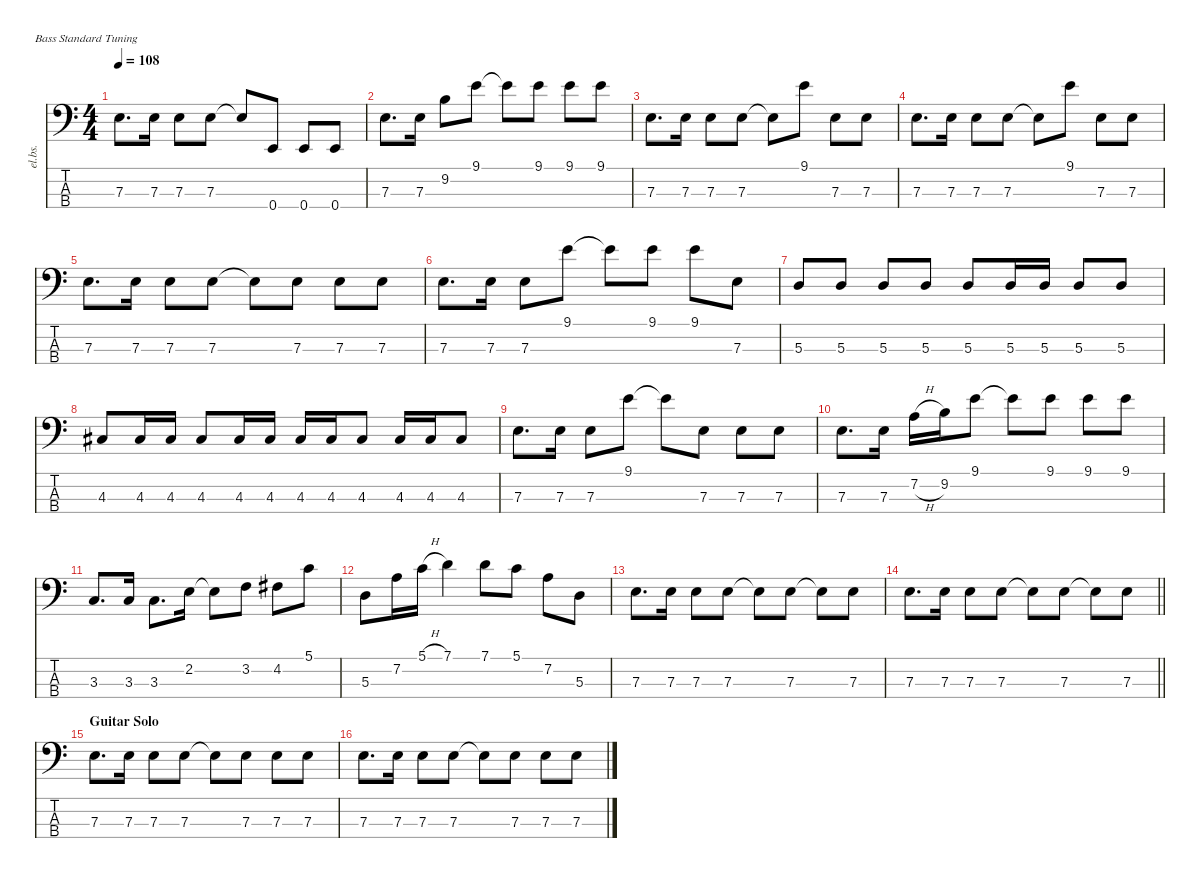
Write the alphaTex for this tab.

\defaultSystemsLayout 4
\hideDynamics
\bracketExtendMode nobrackets
\otherSystemsTrackNameOrientation horizontal
\track ("Bass" "el.bs.") {instrument electricbassfinger}
\staff {score tabs}
\tuning (G2 D2 A1 E1)
\ts (4 4)
\tempo 108
\clef f4
\ks c
7.3.8{d dy f beam Down} 7.3.16{beam Down} 7.3.8{beam Down} 7.3.8{beam Down} 7.3{t}.8{beam Up} 0.4.8{beam Up} 0.4.8{beam Up} 0.4.8{beam Up} |
7.3.8{d beam Down} 7.3.16{beam Down} 9.2.8{beam Down} 9.1.8{beam Down} 9.1{t}.8{beam Down} 9.1.8{beam Down} 9.1.8{beam Down} 9.1.8{beam Down} |
7.3.8{d beam Down} 7.3.16{beam Down} 7.3.8{beam Down} 7.3.8{beam Down} 7.3{t}.8{beam Down} 9.1.8{beam Down} 7.3.8{beam Down} 7.3.8{beam Down} |
7.3.8{d beam Down} 7.3.16{beam Down} 7.3.8{beam Down} 7.3.8{beam Down} 7.3{t}.8{beam Down} 9.1.8{beam Down} 7.3.8{beam Down} 7.3.8{beam Down} |
7.3.8{d beam Down} 7.3.16{beam Down} 7.3.8{beam Down} 7.3.8{beam Down} 7.3{t}.8{beam Down} 7.3.8{beam Down} 7.3.8{beam Down} 7.3.8{beam Down} |
7.3.8{d beam Down} 7.3.16{beam Down} 7.3.8{beam Down} 9.1.8{beam Down} 9.1{t}.8{beam Down} 9.1.8{beam Down} 9.1.8{beam Down} 7.3.8{beam Down} |
5.3.8{beam Up} 5.3.8{beam Up} 5.3.8{beam Up} 5.3.8{beam Up} 5.3.8{beam Up} 5.3.16{beam Up} 5.3.16{beam Up} 5.3.8{beam Up} 5.3.8{beam Up} |
4.3{acc #}.8{beam Up} 4.3{acc #}.16{beam Up} 4.3{acc #}.16{beam Up} 4.3{acc #}.8{beam Up} 4.3{acc #}.16{beam Up} 4.3{acc #}.16{beam Up} 4.3{acc #}.16{beam Up} 4.3{acc #}.16{beam Up} 4.3{acc #}.8{beam Up} 4.3{acc #}.16{beam Up} 4.3{acc #}.16{beam Up} 4.3{acc #}.8{beam Up} |
7.3.8{d beam Down} 7.3.16{beam Down} 7.3.8{beam Down} 9.1.8{beam Down} 9.1{t}.8{beam Down} 7.3.8{beam Down} 7.3.8{beam Down} 7.3.8{beam Down} |
7.3.8{d beam Down} 7.3.16{beam Down} 7.2{h}.16{beam Down} 9.2.16{beam Down} 9.1.8{beam Down} 9.1{t}.8{beam Down} 9.1.8{beam Down} 9.1.8{beam Down} 9.1.8{beam Down} |
3.3.8{d beam Up} 3.3.16{beam Up} 3.3.8{d beam Down} 2.2.16{beam Down} 2.2{t}.8{beam Down} 3.2.8{beam Down} 4.2{acc #}.8{beam Down} 5.1.8{beam Down} |
5.3.8{beam Down} 7.2.16{beam Down} 5.1{h}.16{beam Down} 7.1.4{beam Down} 7.1.8{beam Down} 5.1.8{beam Down} 7.2.8{beam Down} 5.3.8{beam Down} |
7.3.8{d beam Down} 7.3.16{beam Down} 7.3.8{beam Down} 7.3.8{beam Down} 7.3{t}.8{beam Down} 7.3.8{beam Down} 7.3{t}.8{beam Down} 7.3.8{beam Down} |
\barLineRight lightlight
7.3.8{d beam Down} 7.3.16{beam Down} 7.3.8{beam Down} 7.3.8{beam Down} 7.3{t}.8{beam Down} 7.3.8{beam Down} 7.3{t}.8{beam Down} 7.3.8{beam Down} |
\section ("" "Guitar Solo")
7.3.8{d beam Down} 7.3.16{beam Down} 7.3.8{beam Down} 7.3.8{beam Down} 7.3{t}.8{beam Down} 7.3.8{beam Down} 7.3.8{beam Down} 7.3.8{beam Down} |
7.3.8{d beam Down} 7.3.16{beam Down} 7.3.8{beam Down} 7.3.8{beam Down} 7.3{t}.8{beam Down} 7.3.8{beam Down} 7.3.8{beam Down} 7.3.8{beam Down}
